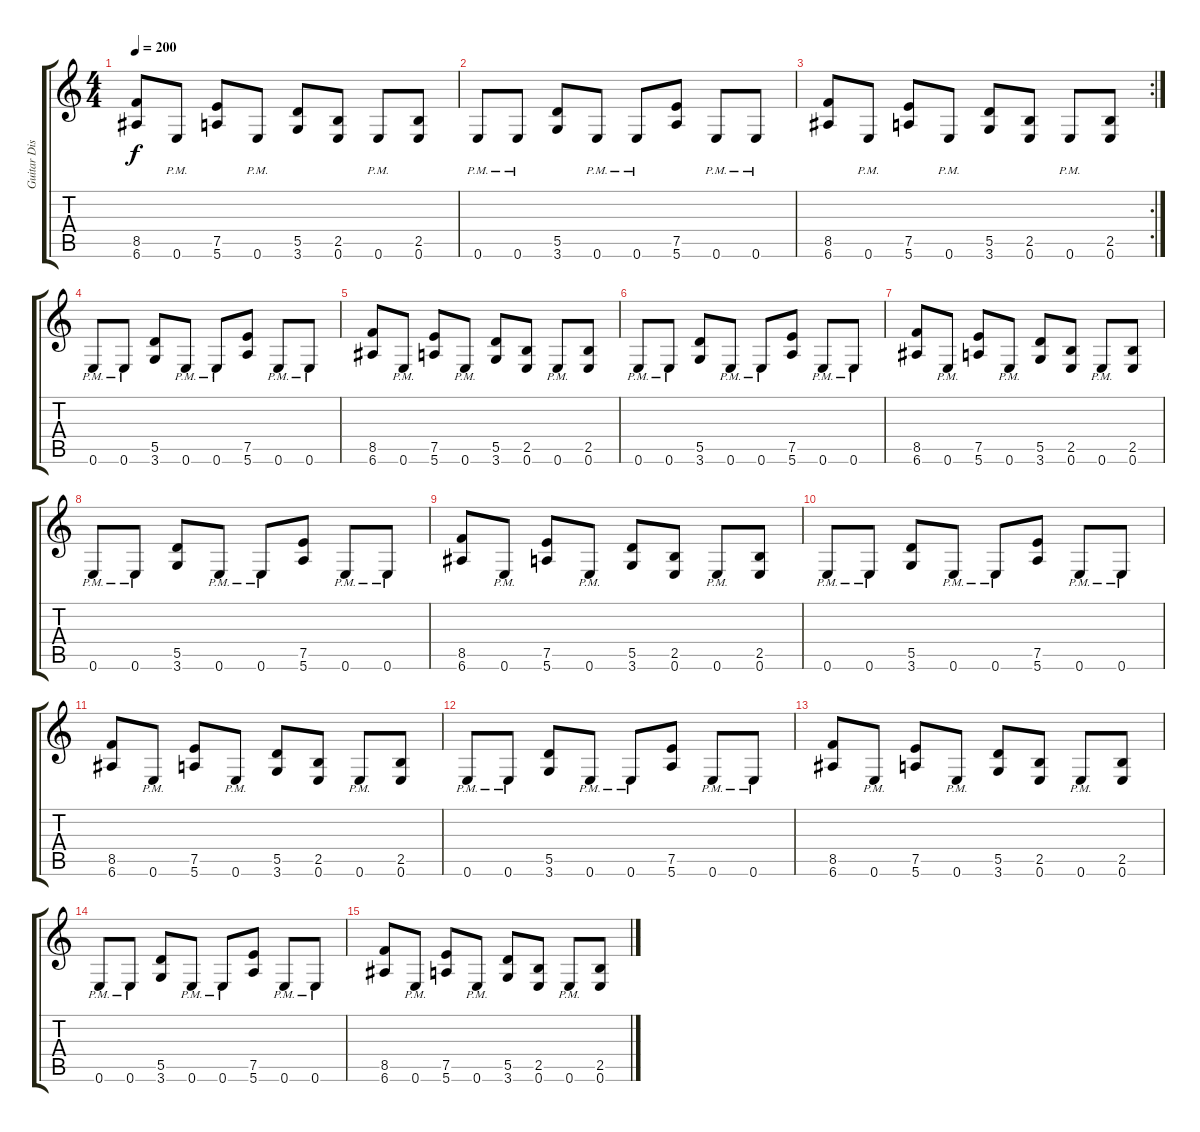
\track ("Guitar Distortion" "Guitar Dis") {instrument distortionguitar}
\staff {score tabs}
\tuning (E4 B3 G3 D3 A2 E2) {hide}
\ts (4 4)
\tempo 200
\clef g2
\ks c
(8.5 6.6).8{dy f} 0.6{pm}.8 (7.5 5.6).8 0.6{pm}.8 (5.5 3.6).8 (2.5 0.6).8 0.6{pm}.8 (2.5 0.6).8 |
0.6{pm}.8 0.6{pm}.8 (5.5 3.6).8 0.6{pm}.8 0.6{pm}.8 (7.5 5.6).8 0.6{pm}.8 0.6{pm}.8 |
\rc 2
(8.5 6.6).8 0.6{pm}.8 (7.5 5.6).8 0.6{pm}.8 (5.5 3.6).8 (2.5 0.6).8 0.6{pm}.8 (2.5 0.6).8 |
0.6{pm}.8{volume 8} 0.6{pm}.8 (5.5 3.6).8 0.6{pm}.8 0.6{pm}.8 (7.5 5.6).8 0.6{pm}.8 0.6{pm}.8 |
(8.5 6.6).8 0.6{pm}.8 (7.5 5.6).8 0.6{pm}.8 (5.5 3.6).8 (2.5 0.6).8 0.6{pm}.8 (2.5 0.6).8 |
0.6{pm}.8 0.6{pm}.8 (5.5 3.6).8 0.6{pm}.8 0.6{pm}.8 (7.5 5.6).8 0.6{pm}.8 0.6{pm}.8 |
(8.5 6.6).8 0.6{pm}.8 (7.5 5.6).8 0.6{pm}.8 (5.5 3.6).8 (2.5 0.6).8 0.6{pm}.8 (2.5 0.6).8 |
0.6{pm}.8 0.6{pm}.8 (5.5 3.6).8 0.6{pm}.8 0.6{pm}.8 (7.5 5.6).8 0.6{pm}.8 0.6{pm}.8 |
(8.5 6.6).8{volume 0} 0.6{pm}.8 (7.5 5.6).8 0.6{pm}.8 (5.5 3.6).8 (2.5 0.6).8 0.6{pm}.8 (2.5 0.6).8 |
0.6{pm}.8 0.6{pm}.8 (5.5 3.6).8 0.6{pm}.8 0.6{pm}.8 (7.5 5.6).8 0.6{pm}.8 0.6{pm}.8 |
(8.5 6.6).8 0.6{pm}.8 (7.5 5.6).8 0.6{pm}.8 (5.5 3.6).8 (2.5 0.6).8 0.6{pm}.8 (2.5 0.6).8 |
0.6{pm}.8 0.6{pm}.8 (5.5 3.6).8 0.6{pm}.8 0.6{pm}.8 (7.5 5.6).8 0.6{pm}.8 0.6{pm}.8 |
(8.5 6.6).8 0.6{pm}.8 (7.5 5.6).8 0.6{pm}.8 (5.5 3.6).8 (2.5 0.6).8 0.6{pm}.8 (2.5 0.6).8 |
0.6{pm}.8 0.6{pm}.8 (5.5 3.6).8 0.6{pm}.8 0.6{pm}.8 (7.5 5.6).8 0.6{pm}.8 0.6{pm}.8 |
(8.5 6.6).8 0.6{pm}.8 (7.5 5.6).8 0.6{pm}.8 (5.5 3.6).8 (2.5 0.6).8 0.6{pm}.8 (2.5 0.6).8
